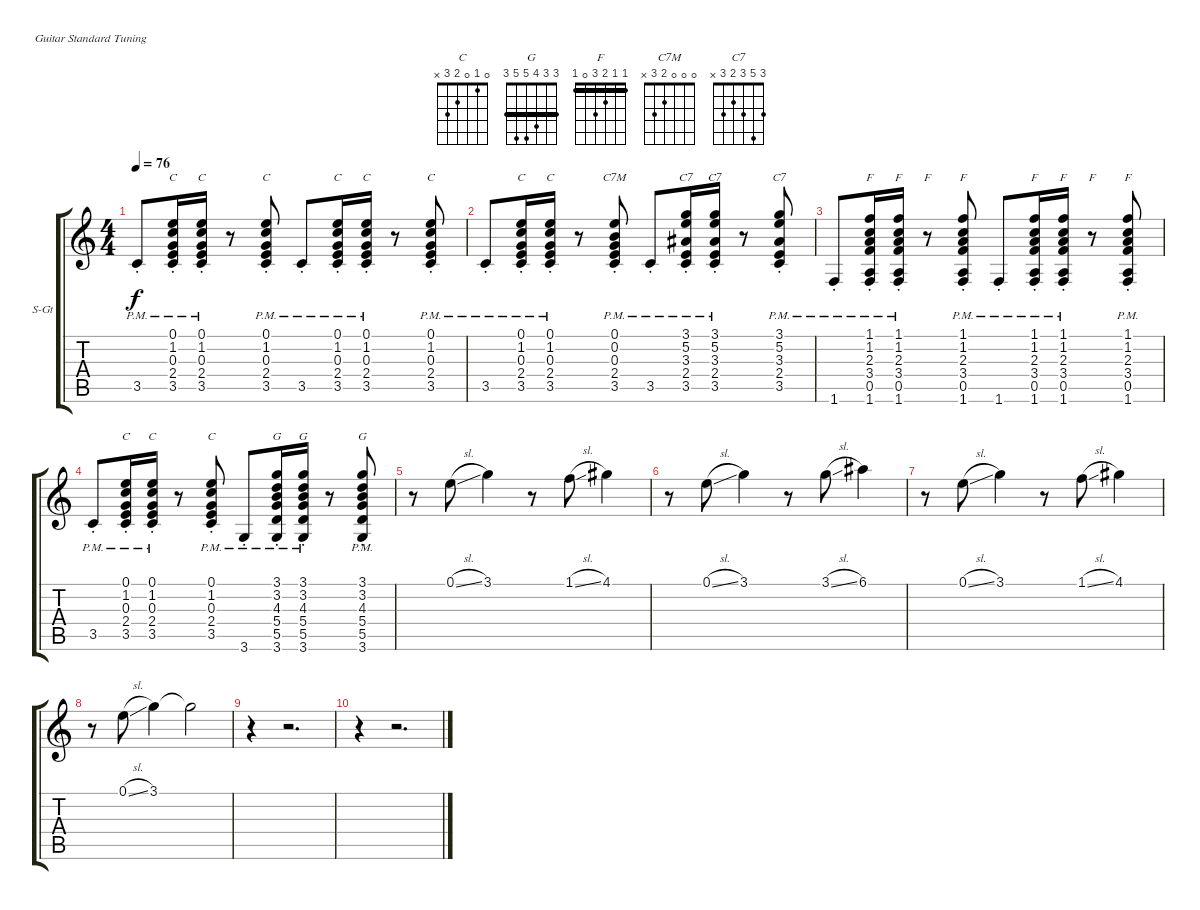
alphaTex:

\bracketExtendMode groupsimilarinstruments
\firstSystemTrackNameOrientation horizontal
\otherSystemsTrackNameOrientation horizontal
\track ("Äîðîæêà 2" "S-Gt") {mute instrument acousticguitarsteel}
\staff {score tabs}
\tuning (E4 B3 G3 D3 A2 E2)
\chord ("C" 0 1 0 2 3 x)
\chord ("G" 3 3 4 5 5 3) {barre (3 3)}
\chord ("F" 1 1 2 3 0 1) {barre 1}
\chord ("C7M" 0 0 0 2 3 x)
\chord ("C7" 3 5 3 2 3 x)
\ts (4 4)
\tempo 76
\clef g2
\ks c
3.5{pm st}.8{dy f} (0.1{pm st} 1.2{pm st} 0.3{pm st} 2.4{pm st} 3.5{pm st}).16{ch "C"} (0.1{pm st} 1.2{pm st} 0.3{pm st} 2.4{pm st} 3.5{pm st}).16{ch "C"} r.8 (0.1{pm st} 1.2{pm st} 0.3{pm st} 2.4{pm st} 3.5{pm st}).8{ch "C"} 3.5{pm st}.8 (0.1{pm st} 1.2{pm st} 0.3{pm st} 2.4{pm st} 3.5{pm st}).16{ch "C"} (0.1{pm st} 1.2{pm st} 0.3{pm st} 2.4{pm st} 3.5{pm st}).16{ch "C"} r.8 (0.1{pm st} 1.2{pm st} 0.3{pm st} 2.4{pm st} 3.5{pm st}).8{ch "C"} |
3.5{pm st}.8 (0.1{pm st} 1.2{pm st} 0.3{pm st} 2.4{pm st} 3.5{pm st}).16{ch "C"} (0.1{pm st} 1.2{pm st} 0.3{pm st} 2.4{pm st} 3.5{pm st}).16{ch "C"} r.8 (0.1{pm st} 0.2{pm st} 0.3{pm st} 2.4{pm st} 3.5{pm st}).8{ch "C7M"} 3.5{pm st}.8 (3.1{pm st} 5.2{pm st} 3.3{pm st} 2.4{pm st} 3.5{pm st}).16{ch "C7"} (3.1{pm st} 5.2{pm st} 3.3{pm st} 2.4{pm st} 3.5{pm st}).16{ch "C7"} r.8 (3.1{pm st} 5.2{pm st} 3.3{pm st} 2.4{pm st} 3.5{pm st}).8{ch "C7"} |
1.6{pm st}.8 (1.1{pm st} 1.2{pm st} 2.3{pm st} 3.4{pm st} 0.5{pm st} 1.6{pm st}).16{ch "F"} (1.1{pm st} 1.2{pm st} 2.3{pm st} 3.4{pm st} 0.5{pm st} 1.6{pm st}).16{ch "F"} r.8{ch "F"} (1.1{pm st} 1.2{pm st} 2.3{pm st} 3.4{pm st} 0.5{pm st} 1.6{pm st}).8{ch "F"} 1.6{pm st}.8 (1.1{pm st} 1.2{pm st} 2.3{pm st} 3.4{pm st} 0.5{pm st} 1.6{pm st}).16{ch "F"} (1.1{pm st} 1.2{pm st} 2.3{pm st} 3.4{pm st} 0.5{pm st} 1.6{pm st}).16{ch "F"} r.8{ch "F"} (1.1{pm st} 1.2{pm st} 2.3{pm st} 3.4{pm st} 0.5{pm st} 1.6{pm st}).8{ch "F"} |
3.5{pm st}.8 (0.1{pm st} 1.2{pm st} 0.3{pm st} 2.4{pm st} 3.5{pm st}).16{ch "C"} (0.1{pm st} 1.2{pm st} 0.3{pm st} 2.4{pm st} 3.5{pm st}).16{ch "C"} r.8 (0.1{pm st} 1.2{pm st} 0.3{pm st} 2.4{pm st} 3.5{pm st}).8{ch "C"} 3.6{pm st}.8 (3.1{pm st} 3.2{pm st} 4.3{pm st} 5.4{pm st} 5.5{pm st} 3.6{pm st}).16{ch "G"} (3.1{pm st} 3.2{pm st} 4.3{pm st} 5.4{pm st} 5.5{pm st} 3.6{pm st}).16{ch "G"} r.8 (3.1{pm st} 3.2{pm st} 4.3{pm st} 5.4{pm st} 5.5{pm st} 3.6{pm st}).8{ch "G"} |
r.8 0.1{sl}.8 3.1.4 r.8 1.1{sl}.8 4.1.4 |
r.8 0.1{sl}.8 3.1.4 r.8 3.1{sl}.8 6.1.4 |
r.8 0.1{sl}.8 3.1.4 r.8 1.1{sl}.8 4.1.4 |
r.8 0.1{sl}.8 3.1.4 3.1{t}.2 |
r.4 r.2{d} |
r.4 r.2{d}
